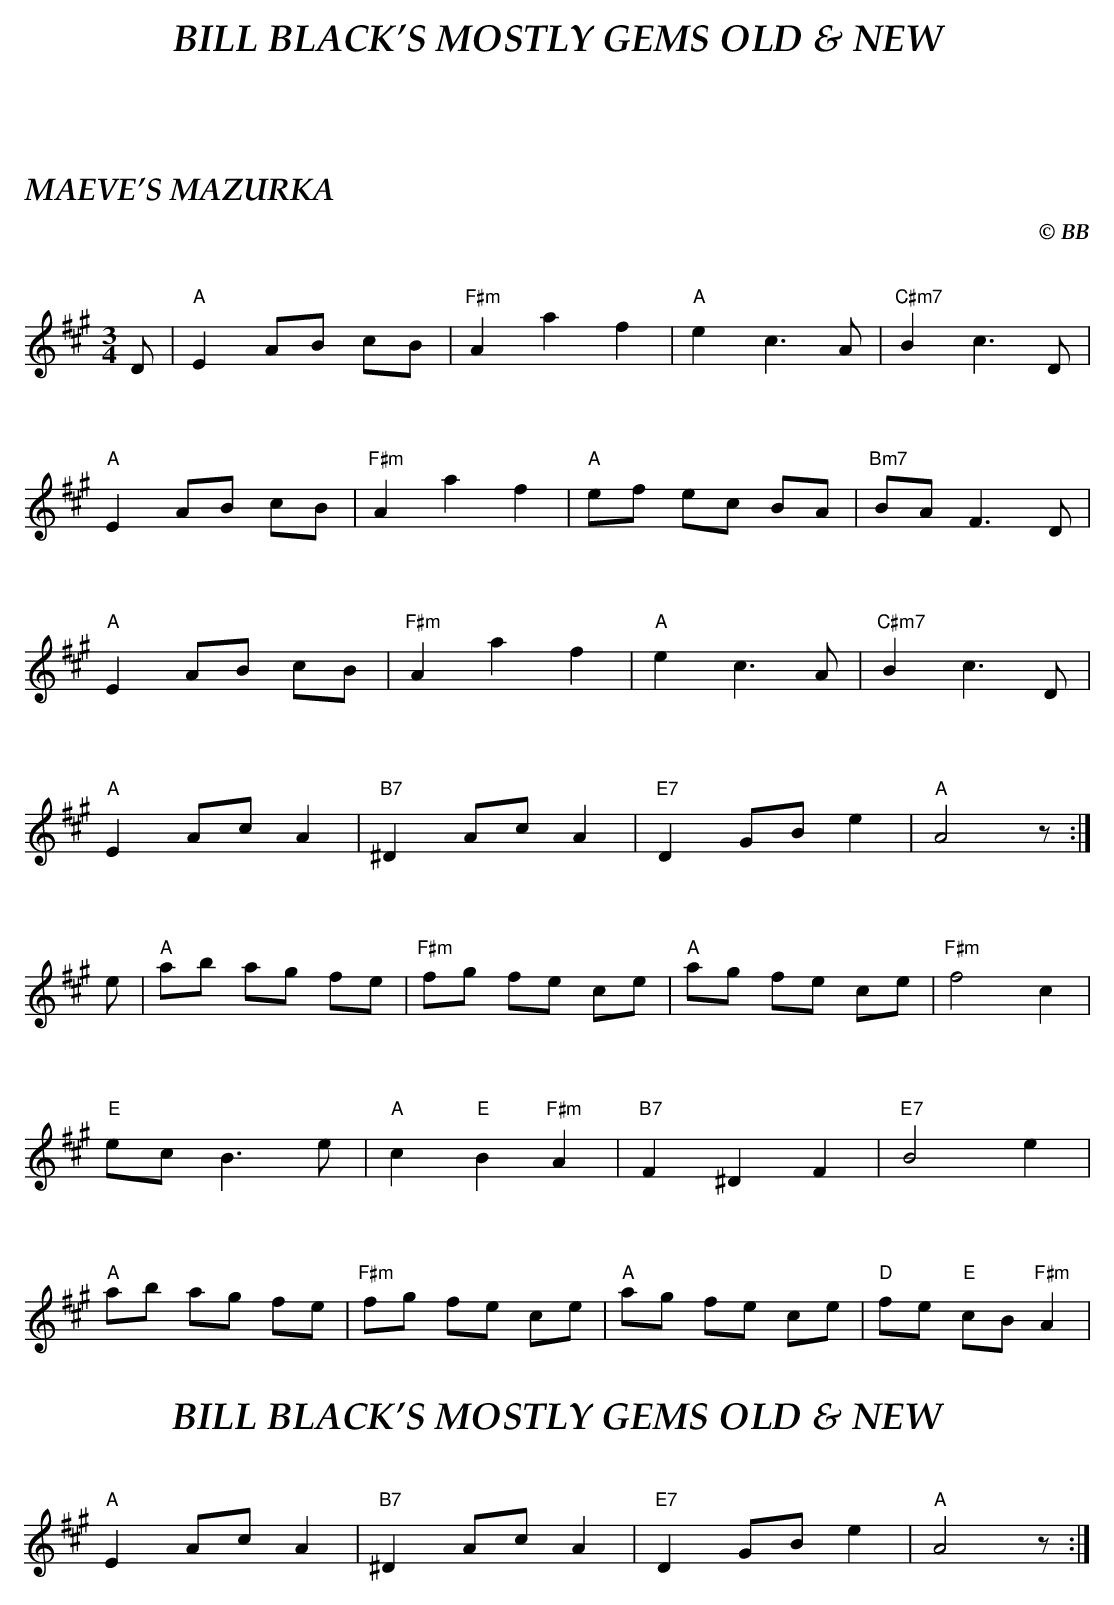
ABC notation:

X:1
T:MAEVE'S MAZURKA
C:© BB
Q:1/4=160
M:3/4
L:1/8
K:A
D|"A"E2 AB cB|"F#m"A2 a2 f2|"A"e2 c3 A|"C#m7"B2 c3D|
"A"E2 AB cB|"F#m"A2 a2 f2|"A"ef ec BA|"Bm7"BA F3D|
"A"E2 AB cB|"F#m"A2 a2 f2|"A"e2 c3 A|"C#m7"B2 c3D|
"A"E2 Ac A2|"B7"^D2 Ac A2|"E7"D2 GB e2|"A"A4 z :|
e|"A"ab ag fe|"F#m"fg fe ce|"A"ag fe ce|"F#m"f4 c2|
"E"ec B3 e|"A"c2 "E"B2 "F#m"A2|"B7"F2 ^D2 F2|"E7"B4 e2|
"A"ab ag fe|"F#m"fg fe ce|"A"ag fe ce|"D"fe "E"cB "F#m"A2|
"A"E2 Ac A2|"B7"^D2 Ac A2|"E7"D2 GB e2|"A"A4 z :|
